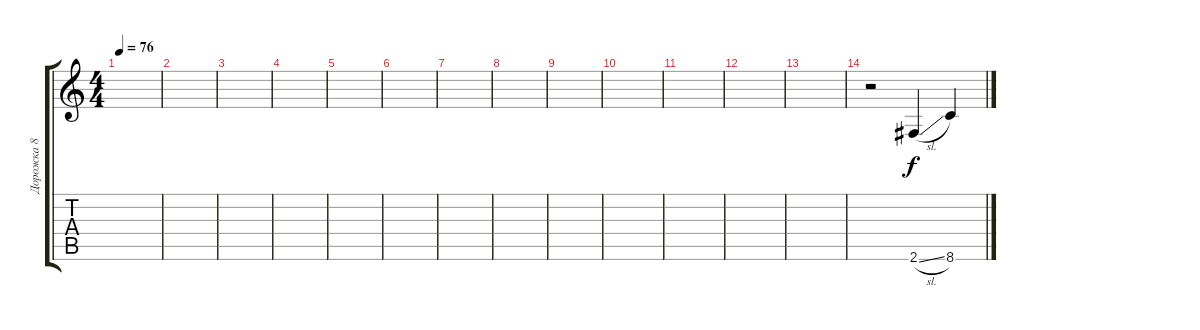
\track ("Дорожка 8" "Дорожка 8") {instrument distortionguitar}
\staff {score tabs}
\tuning (E4 B3 G3 D3 A2 E2) {hide}
\ts (4 4)
\tempo 76
\clef g2
\ks c
|
|
|
|
|
|
|
|
|
|
|
|
|
r.2 2.6{sl}.4 8.6.4
